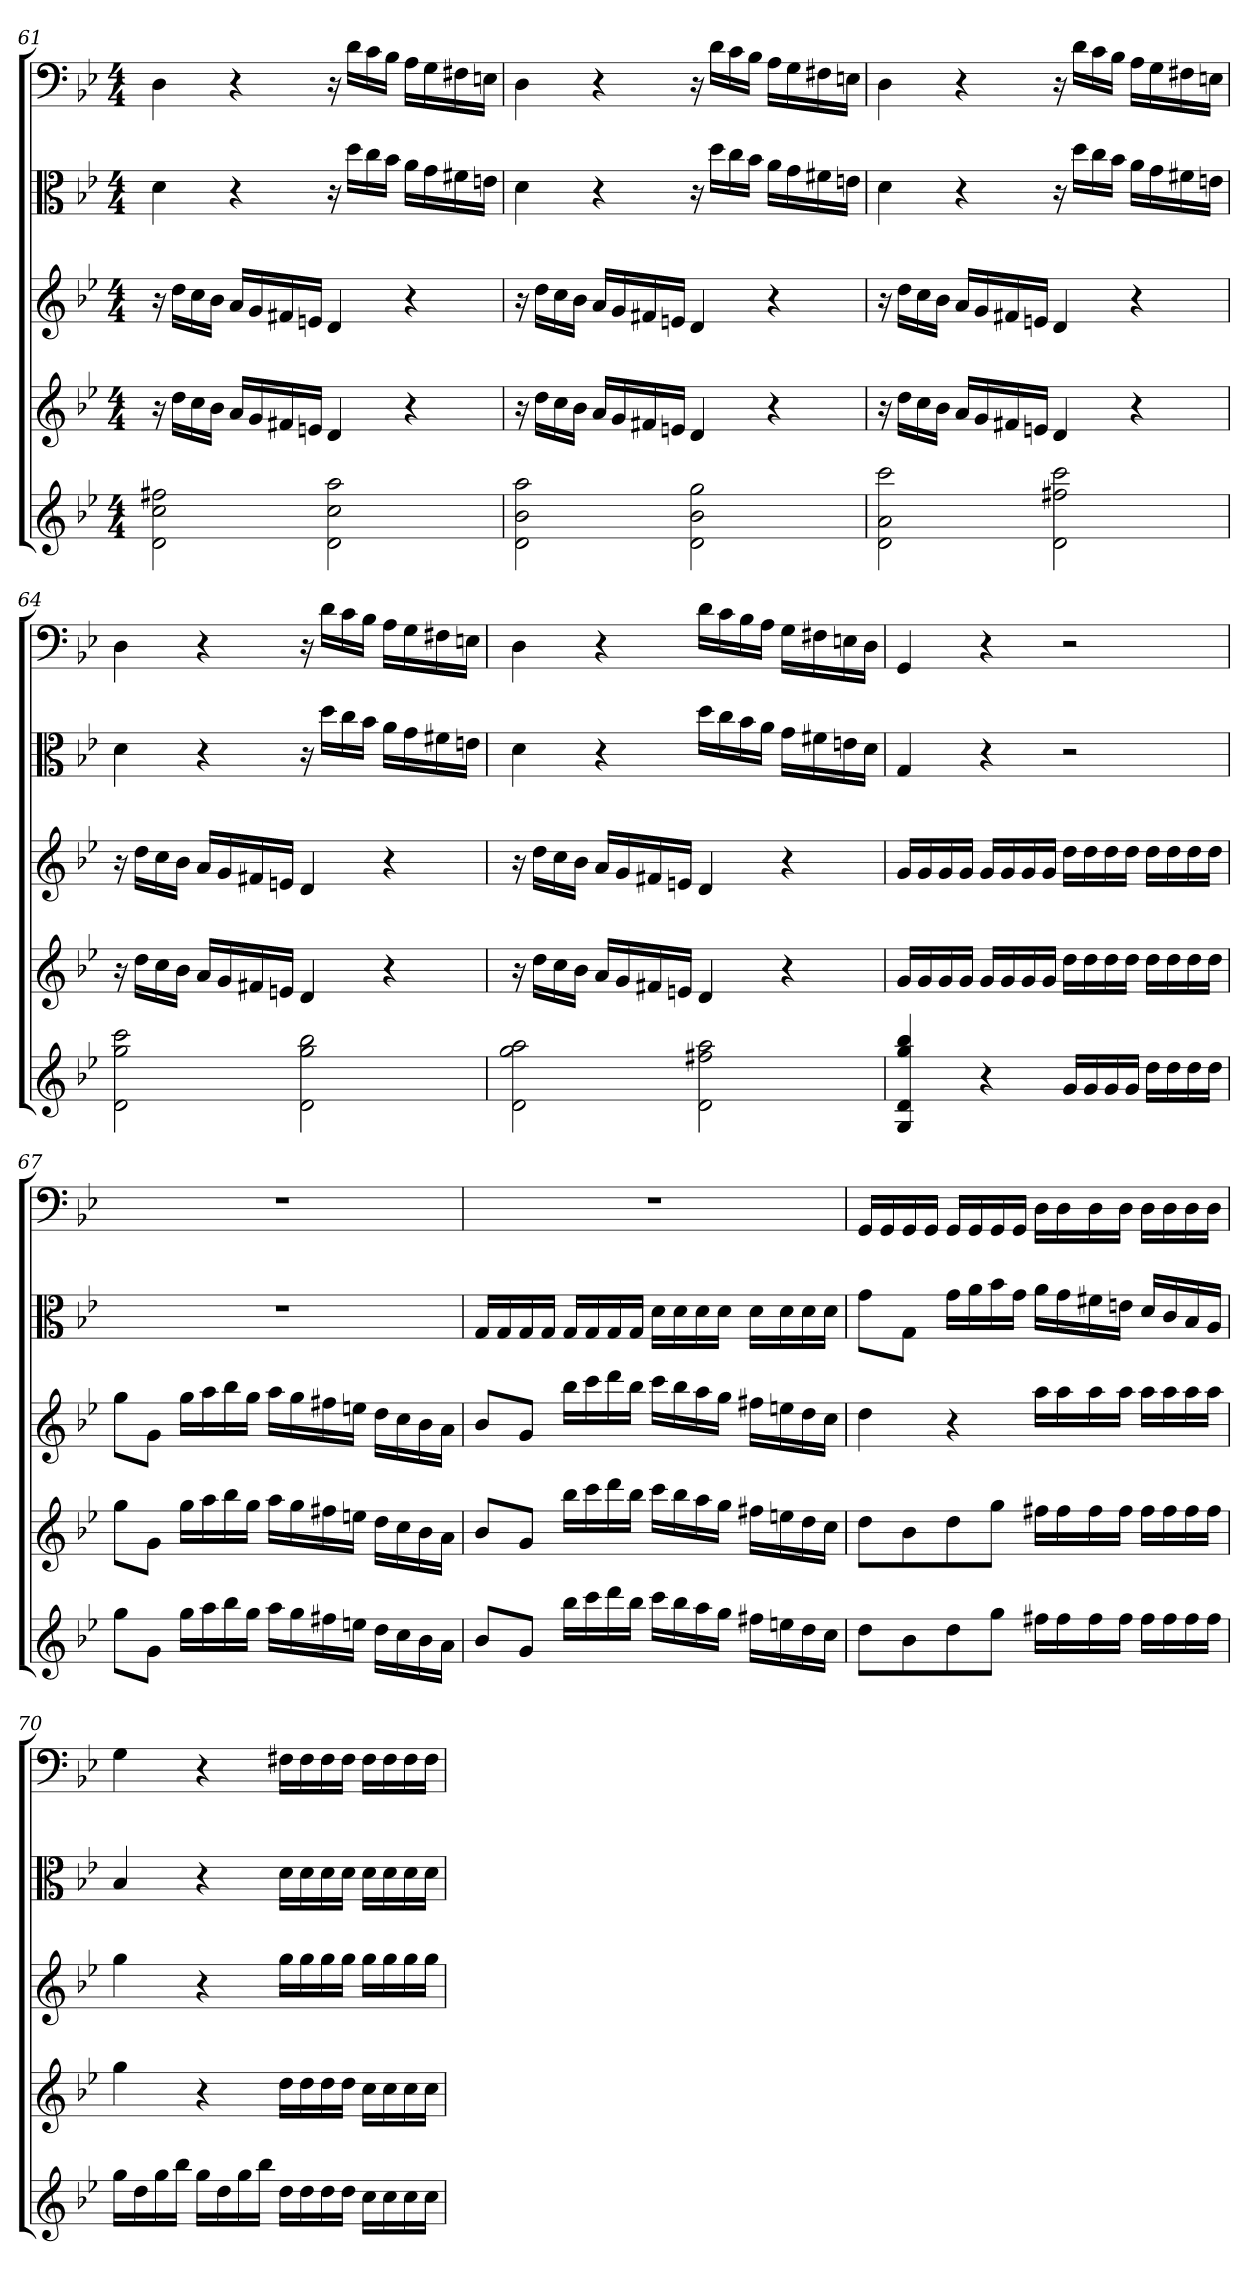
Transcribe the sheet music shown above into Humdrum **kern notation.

**kern	**kern	**kern	**kern	**kern
*part5	*part4	*part3	*part2	*part1
*staff5	*staff4	*staff3	*staff2	*staff1
*clefG2	*clefG2	*clefG2	*clefC3	*clefF4
*k[b-e-]	*k[b-e-]	*k[b-e-]	*k[b-e-]	*k[b-e-]
*B-:	*B-:	*B-:	*B-:	*B-:
*M4/4	*M4/4	*M4/4	*M4/4	*M4/4
=61	=61	=61	=61	=61
2d\ 2cc\ 2ff#X\	16r	16r	4d\	4D\
.	16dd\LL	16dd\LL	.	.
.	16cc\	16cc\	.	.
.	16b-\JJ	16b-\JJ	.	.
.	16a/LL	16a/LL	4r	4r
.	16g/	16g/	.	.
.	16f#X/	16f#X/	.	.
.	16en/JJ	16en/JJ	.	.
2d\ 2cc\ 2aa\	4d/	4d/	16r	16r
.	.	.	16dd\LL	16d\LL
.	.	.	16cc\	16c\
.	.	.	16b-\JJ	16B-\JJ
.	4r	4r	16a\LL	16A\LL
.	.	.	16g\	16G\
.	.	.	16f#X\	16F#X\
.	.	.	16en\JJ	16En\JJ
=62	=62	=62	=62	=62
2d\ 2b-\ 2aa\	16r	16r	4d\	4D\
.	16dd\LL	16dd\LL	.	.
.	16cc\	16cc\	.	.
.	16b-\JJ	16b-\JJ	.	.
.	16a/LL	16a/LL	4r	4r
.	16g/	16g/	.	.
.	16f#X/	16f#X/	.	.
.	16en/JJ	16en/JJ	.	.
2d\ 2b-\ 2gg\	4d/	4d/	16r	16r
.	.	.	16dd\LL	16d\LL
.	.	.	16cc\	16c\
.	.	.	16b-\JJ	16B-\JJ
.	4r	4r	16a\LL	16A\LL
.	.	.	16g\	16G\
.	.	.	16f#X\	16F#X\
.	.	.	16en\JJ	16En\JJ
=63	=63	=63	=63	=63
2d\ 2a\ 2ccc\	16r	16r	4d\	4D\
.	16dd\LL	16dd\LL	.	.
.	16cc\	16cc\	.	.
.	16b-\JJ	16b-\JJ	.	.
.	16a/LL	16a/LL	4r	4r
.	16g/	16g/	.	.
.	16f#X/	16f#X/	.	.
.	16en/JJ	16en/JJ	.	.
2d\ 2ff#X\ 2ccc\	4d/	4d/	16r	16r
.	.	.	16dd\LL	16d\LL
.	.	.	16cc\	16c\
.	.	.	16b-\JJ	16B-\JJ
.	4r	4r	16a\LL	16A\LL
.	.	.	16g\	16G\
.	.	.	16f#X\	16F#X\
.	.	.	16en\JJ	16En\JJ
=64	=64	=64	=64	=64
2d\ 2gg\ 2ccc\	16r	16r	4d\	4D\
.	16dd\LL	16dd\LL	.	.
.	16cc\	16cc\	.	.
.	16b-\JJ	16b-\JJ	.	.
.	16a/LL	16a/LL	4r	4r
.	16g/	16g/	.	.
.	16f#X/	16f#X/	.	.
.	16en/JJ	16en/JJ	.	.
2d\ 2gg\ 2bb-\	4d/	4d/	16r	16r
.	.	.	16dd\LL	16d\LL
.	.	.	16cc\	16c\
.	.	.	16b-\JJ	16B-\JJ
.	4r	4r	16a\LL	16A\LL
.	.	.	16g\	16G\
.	.	.	16f#X\	16F#X\
.	.	.	16en\JJ	16En\JJ
=65	=65	=65	=65	=65
2d\ 2gg\ 2aa\	16r	16r	4d\	4D\
.	16dd\LL	16dd\LL	.	.
.	16cc\	16cc\	.	.
.	16b-\JJ	16b-\JJ	.	.
.	16a/LL	16a/LL	4r	4r
.	16g/	16g/	.	.
.	16f#X/	16f#X/	.	.
.	16en/JJ	16en/JJ	.	.
2d\ 2ff#X\ 2aa\	4d/	4d/	16dd\LL	16d\LL
.	.	.	16cc\	16c\
.	.	.	16b-\	16B-\
.	.	.	16a\JJ	16A\JJ
.	4r	4r	16g\LL	16G\LL
.	.	.	16f#X\	16F#X\
.	.	.	16en\	16En\
.	.	.	16d\JJ	16D\JJ
=66	=66	=66	=66	=66
4G/ 4d/ 4gg/ 4bb-/	16g/LL	16g/LL	4G/	4GG/
.	16g/	16g/	.	.
.	16g/	16g/	.	.
.	16g/JJ	16g/JJ	.	.
4r	16g/LL	16g/LL	4r	4r
.	16g/	16g/	.	.
.	16g/	16g/	.	.
.	16g/JJ	16g/JJ	.	.
16g/LL	16dd\LL	16dd\LL	2r	2r
16g/	16dd\	16dd\	.	.
16g/	16dd\	16dd\	.	.
16g/JJ	16dd\JJ	16dd\JJ	.	.
16dd\LL	16dd\LL	16dd\LL	.	.
16dd\	16dd\	16dd\	.	.
16dd\	16dd\	16dd\	.	.
16dd\JJ	16dd\JJ	16dd\JJ	.	.
=67	=67	=67	=67	=67
8gg\L	8gg\L	8gg\L	1r	1r
8g\J	8g\J	8g\J	.	.
16gg\LL	16gg\LL	16gg\LL	.	.
16aa\	16aa\	16aa\	.	.
16bb-\	16bb-\	16bb-\	.	.
16gg\JJ	16gg\JJ	16gg\JJ	.	.
16aa\LL	16aa\LL	16aa\LL	.	.
16gg\	16gg\	16gg\	.	.
16ff#X\	16ff#X\	16ff#X\	.	.
16een\JJ	16een\JJ	16een\JJ	.	.
16dd\LL	16dd\LL	16dd\LL	.	.
16cc\	16cc\	16cc\	.	.
16b-\	16b-\	16b-\	.	.
16a\JJ	16a\JJ	16a\JJ	.	.
=68	=68	=68	=68	=68
8b-/L	8b-/L	8b-/L	16G/LL	1r
.	.	.	16G/	.
8g/J	8g/J	8g/J	16G/	.
.	.	.	16G/JJ	.
16bb-\LL	16bb-\LL	16bb-\LL	16G/LL	.
16ccc\	16ccc\	16ccc\	16G/	.
16ddd\	16ddd\	16ddd\	16G/	.
16bb-\JJ	16bb-\JJ	16bb-\JJ	16G/JJ	.
16ccc\LL	16ccc\LL	16ccc\LL	16d\LL	.
16bb-\	16bb-\	16bb-\	16d\	.
16aa\	16aa\	16aa\	16d\	.
16gg\JJ	16gg\JJ	16gg\JJ	16d\JJ	.
16ff#X\LL	16ff#X\LL	16ff#X\LL	16d\LL	.
16een\	16een\	16een\	16d\	.
16dd\	16dd\	16dd\	16d\	.
16cc\JJ	16cc\JJ	16cc\JJ	16d\JJ	.
=69	=69	=69	=69	=69
8dd\L	8dd\L	4dd\	8g\L	16GG/LL
.	.	.	.	16GG/
8b-\	8b-\	.	8G\J	16GG/
.	.	.	.	16GG/JJ
8dd\	8dd\	4r	16g\LL	16GG/LL
.	.	.	16a\	16GG/
8gg\J	8gg\J	.	16b-\	16GG/
.	.	.	16g\JJ	16GG/JJ
16ff#X\LL	16ff#X\LL	16aa\LL	16a\LL	16D\LL
16ff#\	16ff#\	16aa\	16g\	16D\
16ff#\	16ff#\	16aa\	16f#X\	16D\
16ff#\JJ	16ff#\JJ	16aa\JJ	16en\JJ	16D\JJ
16ff#\LL	16ff#\LL	16aa\LL	16d/LL	16D\LL
16ff#\	16ff#\	16aa\	16c/	16D\
16ff#\	16ff#\	16aa\	16B-/	16D\
16ff#\JJ	16ff#\JJ	16aa\JJ	16A/JJ	16D\JJ
=70	=70	=70	=70	=70
16gg\LL	4gg\	4gg\	4B-/	4G\
16dd\	.	.	.	.
16gg\	.	.	.	.
16bb-\JJ	.	.	.	.
16gg\LL	4r	4r	4r	4r
16dd\	.	.	.	.
16gg\	.	.	.	.
16bb-\JJ	.	.	.	.
16dd\LL	16dd\LL	16gg\LL	16d\LL	16F#X\LL
16dd\	16dd\	16gg\	16d\	16F#\
16dd\	16dd\	16gg\	16d\	16F#\
16dd\JJ	16dd\JJ	16gg\JJ	16d\JJ	16F#\JJ
16cc\LL	16cc\LL	16gg\LL	16d\LL	16F#\LL
16cc\	16cc\	16gg\	16d\	16F#\
16cc\	16cc\	16gg\	16d\	16F#\
16cc\JJ	16cc\JJ	16gg\JJ	16d\JJ	16F#\JJ
=	=	=	=	=
*-	*-	*-	*-	*-
